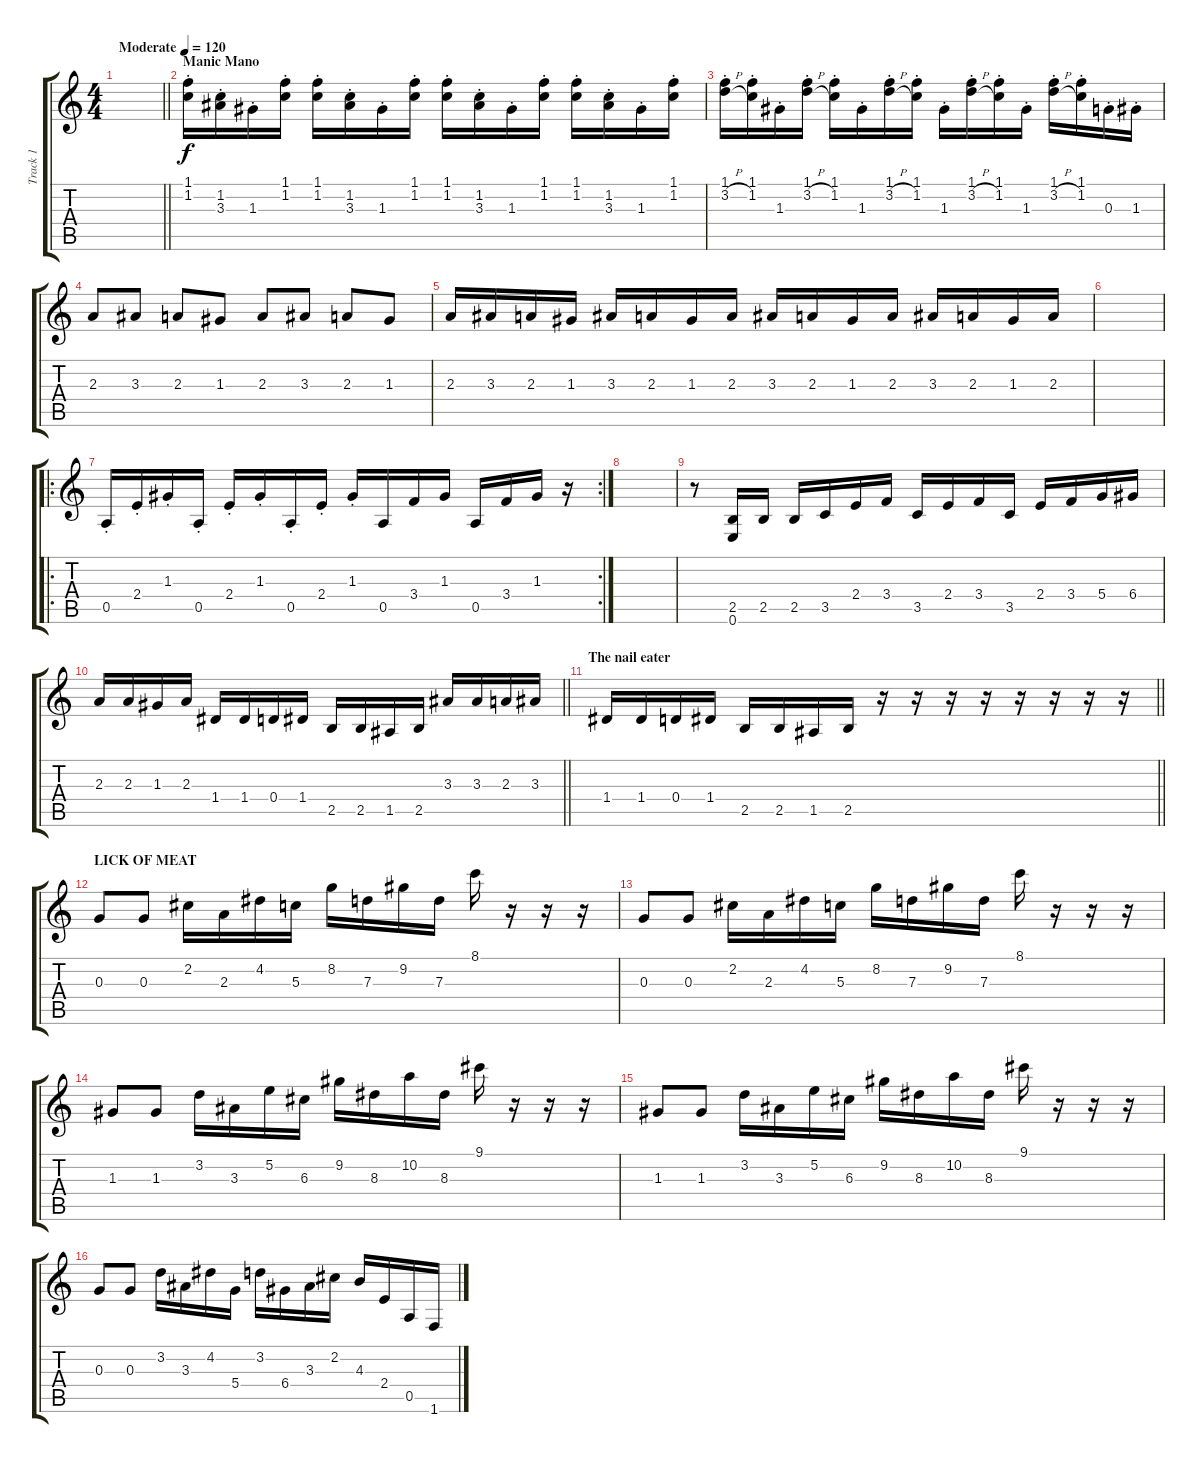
\track ("Track 1" "Track 1") {instrument distortionguitar}
\staff {score tabs}
\tuning (E4 B3 G3 D3 A2 E2) {hide}
\ts (4 4)
\tempo (120 "Moderate")
\clef g2
\barLineRight lightlight
\ks c
|
\section ("" "Manic Mano")
(1.1{st} 1.2{st}).16 (1.2{st} 3.3{st}).16 1.3{st}.16 (1.1{st} 1.2{st}).16 (1.1{st} 1.2{st}).16 (1.2{st} 3.3{st}).16 1.3{st}.16 (1.1{st} 1.2{st}).16 (1.1{st} 1.2{st}).16 (1.2{st} 3.3{st}).16 1.3{st}.16 (1.1{st} 1.2{st}).16 (1.1{st} 1.2{st}).16 (1.2{st} 3.3{st}).16 1.3{st}.16 (1.1{st} 1.2{st}).16 |
(1.1{st} 3.2{h st}).16 (1.1{st} 1.2{st}).16 1.3{st}.16 (1.1{st} 3.2{h st}).16 (1.1{st} 1.2{st}).16 1.3{st}.16 (1.1{st} 3.2{h st}).16 (1.1{st} 1.2{st}).16 1.3{st}.16 (1.1{st} 3.2{h st}).16 (1.1{st} 1.2{st}).16 1.3{st}.16 (1.1{st} 3.2{h st}).16 (1.1{st} 1.2{st}).16 0.3{st}.16 1.3{st}.16 |
2.3.8 3.3.8 2.3.8 1.3.8 2.3.8 3.3.8 2.3.8 1.3.8 |
2.3.16 3.3.16 2.3.16 1.3.16 3.3.16 2.3.16 1.3.16 2.3.16 3.3.16 2.3.16 1.3.16 2.3.16 3.3.16 2.3.16 1.3.16 2.3.16 |
|
\ro
\rc 2
0.5{st}.16 2.4{st}.16 1.3{st}.16 0.5{st}.16 2.4{st}.16 1.3{st}.16 0.5{st}.16 2.4{st}.16 1.3{st}.16 0.5.16 3.4.16 1.3.16 0.5.16 3.4.16 1.3.16 r.16 |
|
r.8 (2.5 0.6).16 2.5.16 2.5.16 3.5.16 2.4.16 3.4.16 3.5.16 2.4.16 3.4.16 3.5.16 2.4.16 3.4.16 5.4.16 6.4.16 |
\barLineRight lightlight
2.3.16 2.3.16 1.3.16 2.3.16 1.4.16 1.4.16 0.4.16 1.4.16 2.5.16 2.5.16 1.5.16 2.5.16 3.3.16 3.3.16 2.3.16 3.3.16 |
\section ("" "The nail eater")
\barLineRight lightlight
1.4.16 1.4.16 0.4.16 1.4.16 2.5.16 2.5.16 1.5.16 2.5.16 r.16 r.16 r.16 r.16 r.16 r.16 r.16 r.16 |
\section ("" "LICK OF MEAT")
0.3.8 0.3.8 2.2.16 2.3.16 4.2.16 5.3.16 8.2.16 7.3.16 9.2.16 7.3.16 8.1.16 r.16 r.16 r.16 |
0.3.8 0.3.8 2.2.16 2.3.16 4.2.16 5.3.16 8.2.16 7.3.16 9.2.16 7.3.16 8.1.16 r.16 r.16 r.16 |
1.3.8 1.3.8 3.2.16 3.3.16 5.2.16 6.3.16 9.2.16 8.3.16 10.2.16 8.3.16 9.1.16 r.16 r.16 r.16 |
1.3.8 1.3.8 3.2.16 3.3.16 5.2.16 6.3.16 9.2.16 8.3.16 10.2.16 8.3.16 9.1.16 r.16 r.16 r.16 |
0.3.8 0.3.8 3.2.16 3.3.16 4.2.16 5.4.16 3.2.16 6.4.16 3.3.16 2.2.16 4.3.16 2.4.16 0.5.16 1.6.16
